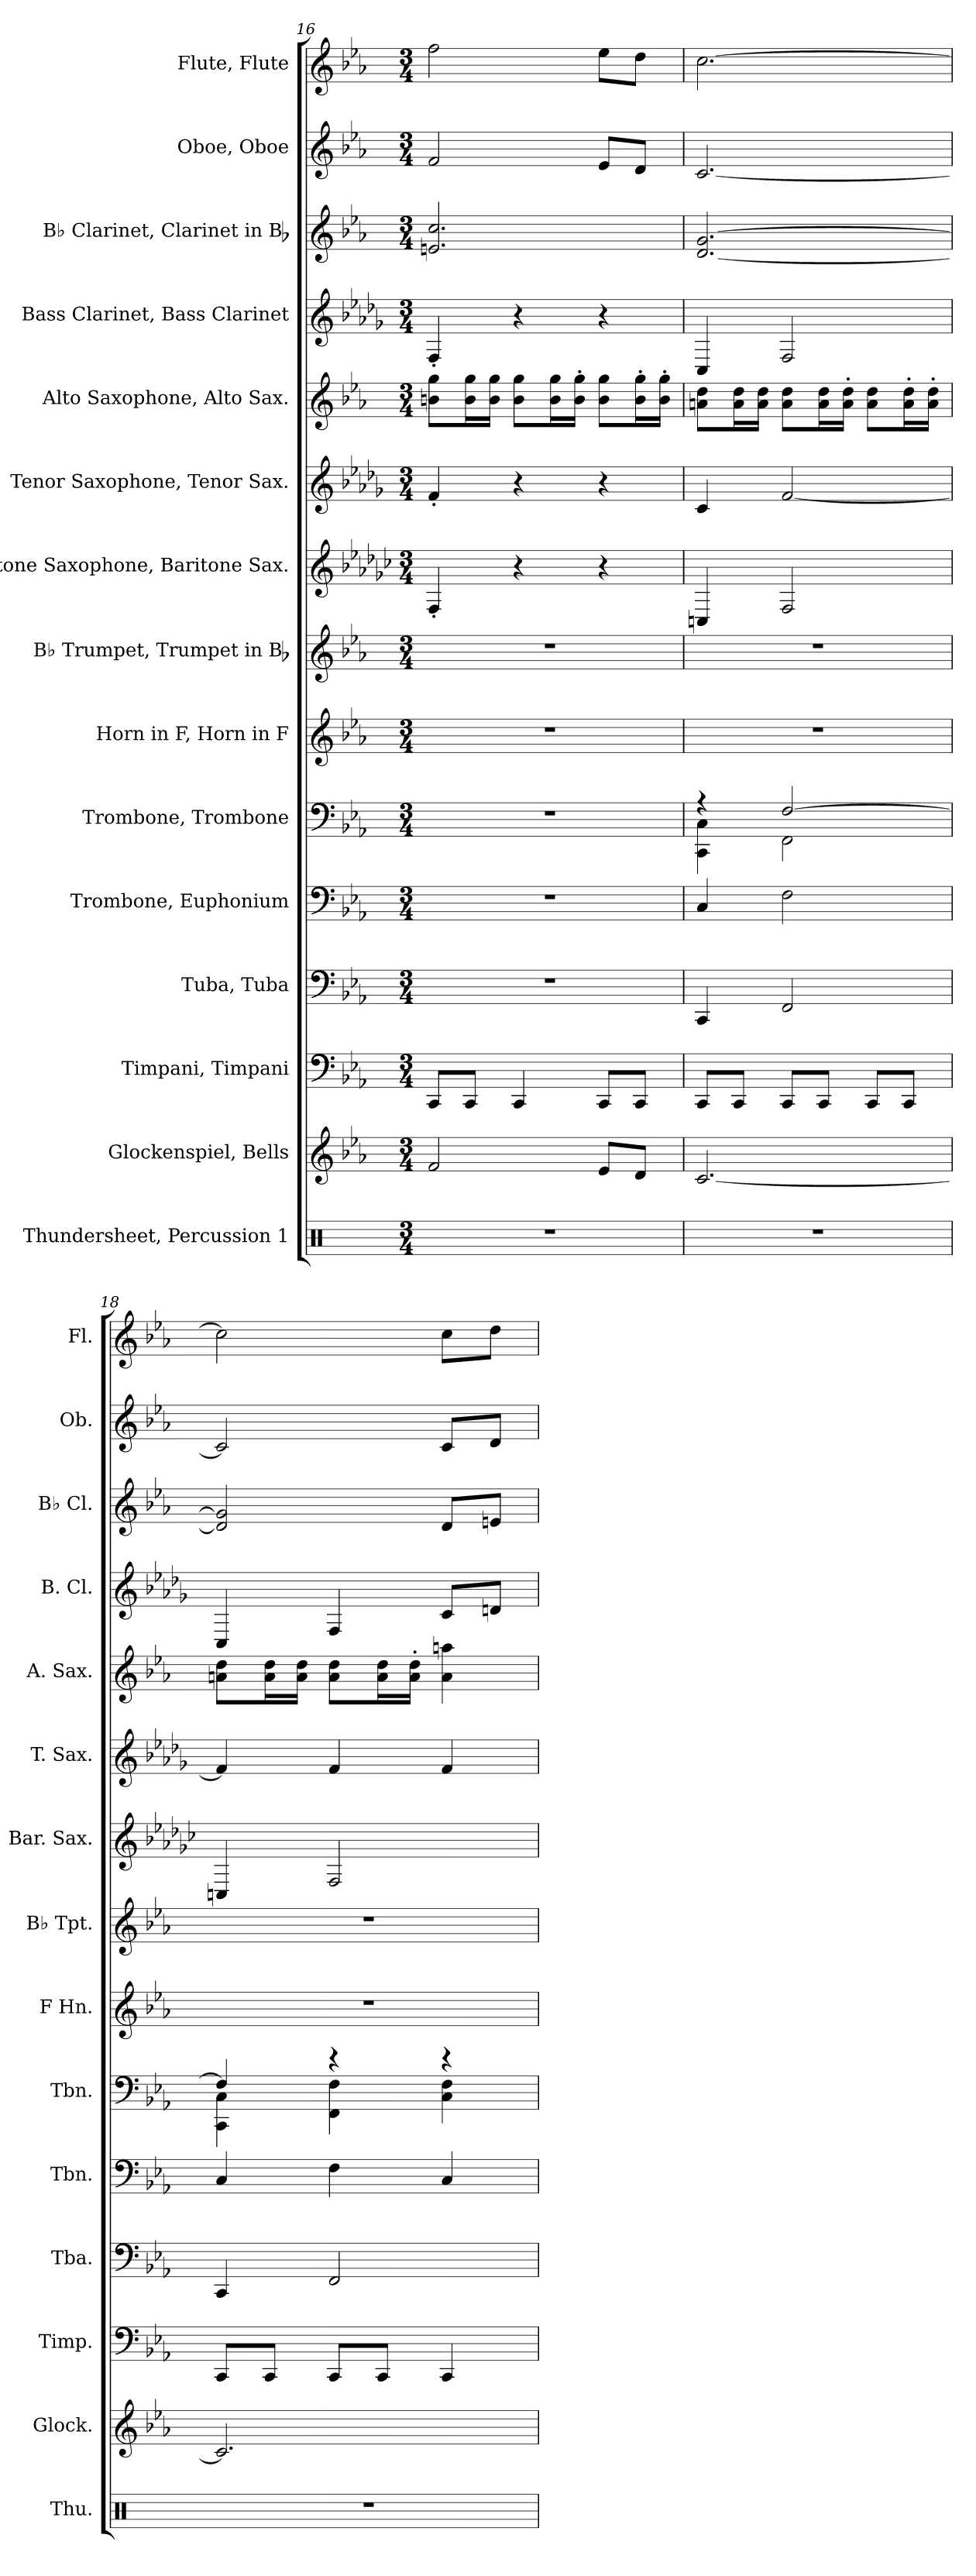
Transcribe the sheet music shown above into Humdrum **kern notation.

**kern	**kern	**kern	**kern	**kern	**kern	**kern	**kern	**kern	**kern	**kern	**kern	**kern	**kern	**kern
*part15	*part14	*part13	*part12	*part11	*part10	*part9	*part8	*part7	*part6	*part5	*part4	*part3	*part2	*part1
*staff15	*staff14	*staff13	*staff12	*staff11	*staff10	*staff9	*staff8	*staff7	*staff6	*staff5	*staff4	*staff3	*staff2	*staff1
*I"Thundersheet, Percussion 1	*I"Glockenspiel, Bells	*I"Timpani, Timpani	*I"Tuba, Tuba	*I"Trombone, Euphonium	*I"Trombone, Trombone	*I"Horn in F, Horn in F	*I"B♭ Trumpet, Trumpet in Bb	*I"Baritone Saxophone, Baritone Sax.	*I"Tenor Saxophone, Tenor Sax.	*I"Alto Saxophone, Alto Sax.	*I"Bass Clarinet, Bass Clarinet	*I"B♭ Clarinet, Clarinet in Bb	*I"Oboe, Oboe	*I"Flute, Flute
*I'Thu.	*I'Glock.	*I'Timp.	*I'Tba.	*I'Tbn.	*I'Tbn.	*I'F Hn.	*I'B♭ Tpt.	*I'Bar. Sax.	*I'T. Sax.	*I'A. Sax.	*I'B. Cl.	*I'B♭ Cl.	*I'Ob.	*I'Fl.
*clefX	*clefG2	*clefF4	*clefF4	*clefF4	*clefF4	*clefG2	*clefG2	*clefG2	*clefG2	*clefG2	*clefG2	*clefG2	*clefG2	*clefG2
*	*ITrd-14c-24	*	*	*	*	*ITrd4c7	*ITrd1c2	*ITrd12c21	*ITrd8c14	*ITrd5c9	*ITrd8c14	*ITrd1c2	*	*
*k[]	*k[b-e-a-]	*k[b-e-a-]	*k[b-e-a-]	*k[b-e-a-]	*k[b-e-a-]	*k[b-e-a-d-]	*k[b-e-a-d-g-]	*k[b-e-a-d-g-c-]	*k[b-e-a-d-g-]	*k[b-e-a-d-g-c-]	*k[b-e-a-d-g-]	*k[b-e-a-d-g-]	*k[b-e-a-]	*k[b-e-a-]
*M3/4	*M3/4	*M3/4	*M3/4	*M3/4	*M3/4	*M3/4	*M3/4	*M3/4	*M3/4	*M3/4	*M3/4	*M3/4	*M3/4	*M3/4
=16	=16	=16	=16	=16	=16	=16	=16	=16	=16	=16	=16	=16	=16	=16
2.r	2fff/	8CC/L	2.r	2.r	2.r	2.r	2.r	4FF'/	4F'/	8dn\ 8b-\L	4FF'/	2.dn/ 2.b-/	2f/	2ff\
.	.	8CC/J	.	.	.	.	.	.	.	16d\ 16b-\L	.	.	.	.
.	.	.	.	.	.	.	.	.	.	16d\ 16b-\JJ	.	.	.	.
.	.	4CC/	.	.	.	.	.	4r	4r	8d\ 8b-\L	4r	.	.	.
.	.	.	.	.	.	.	.	.	.	16d\ 16b-\L	.	.	.	.
.	.	.	.	.	.	.	.	.	.	16d\' 16b-\'JJ	.	.	.	.
.	8eee-/L	8CC/L	.	.	.	.	.	4r	4r	8d\ 8b-\L	4r	.	8e-/L	8ee-\L
.	8ddd/J	8CC/J	.	.	.	.	.	.	.	16d\' 16b-\'L	.	.	8d/J	8dd\J
.	.	.	.	.	.	.	.	.	.	16d\' 16b-\'JJ	.	.	.	.
=17	=17	=17	=17	=17	=17	=17	=17	=17	=17	=17	=17	=17	=17	=17
*	*	*	*	*	*^	*	*	*	*	*	*	*	*	*
2.r	[2.ccc/	8CC/L	4CC/	4C/	4r	4CC\ 4C\	2.r	2.r	4CCn/	4C/	8cn\ 8f\L	4CC/	[2.c/ [2.f/	[2.c/	[2.cc\
.	.	8CC/J	.	.	.	.	.	.	.	.	16c\ 16f\L	.	.	.	.
.	.	.	.	.	.	.	.	.	.	.	16c\ 16f\JJ	.	.	.	.
.	.	8CC/L	2FF/	2F\	[2F/	2FF\	.	.	2FF/	[2F/	8c\ 8f\L	2FF/	.	.	.
.	.	8CC/J	.	.	.	.	.	.	.	.	16c\ 16f\L	.	.	.	.
.	.	.	.	.	.	.	.	.	.	.	16c\' 16f\'JJ	.	.	.	.
.	.	8CC/L	.	.	.	.	.	.	.	.	8c\ 8f\L	.	.	.	.
.	.	8CC/J	.	.	.	.	.	.	.	.	16c\' 16f\'L	.	.	.	.
.	.	.	.	.	.	.	.	.	.	.	16c\' 16f\'JJ	.	.	.	.
!!LO:PB:g=z
=18	=18	=18	=18	=18	=18	=18	=18	=18	=18	=18	=18	=18	=18	=18	=18
2.r	2.ccc/]	8CC/L	4CC/	4C/	4F/]	4CC\ 4C\	2.r	2.r	4CCn/	4F/]	8cn\ 8f\L	4CC/	2c/] 2f/]	2c/]	2cc\]
.	.	8CC/J	.	.	.	.	.	.	.	.	16c\ 16f\L	.	.	.	.
.	.	.	.	.	.	.	.	.	.	.	16c\ 16f\JJ	.	.	.	.
.	.	8CC/L	2FF/	4F\	4r	4FF\ 4F\	.	.	2FF/	4F/	8c\ 8f\L	4FF/	.	.	.
.	.	8CC/J	.	.	.	.	.	.	.	.	16c\ 16f\L	.	.	.	.
.	.	.	.	.	.	.	.	.	.	.	16c\' 16f\'JJ	.	.	.	.
.	.	4CC/	.	4C/	4r	4C\ 4F\	.	.	.	4F/	4c\ 4ccn\	8C/L	8c/L	8c/L	8cc\L
.	.	.	.	.	.	.	.	.	.	.	.	8Dn/J	8dn/J	8d/J	8dd\J
*	*	*	*	*	*v	*v	*	*	*	*	*	*	*	*	*
=	=	=	=	=	=	=	=	=	=	=	=	=	=	=
*-	*-	*-	*-	*-	*-	*-	*-	*-	*-	*-	*-	*-	*-	*-
